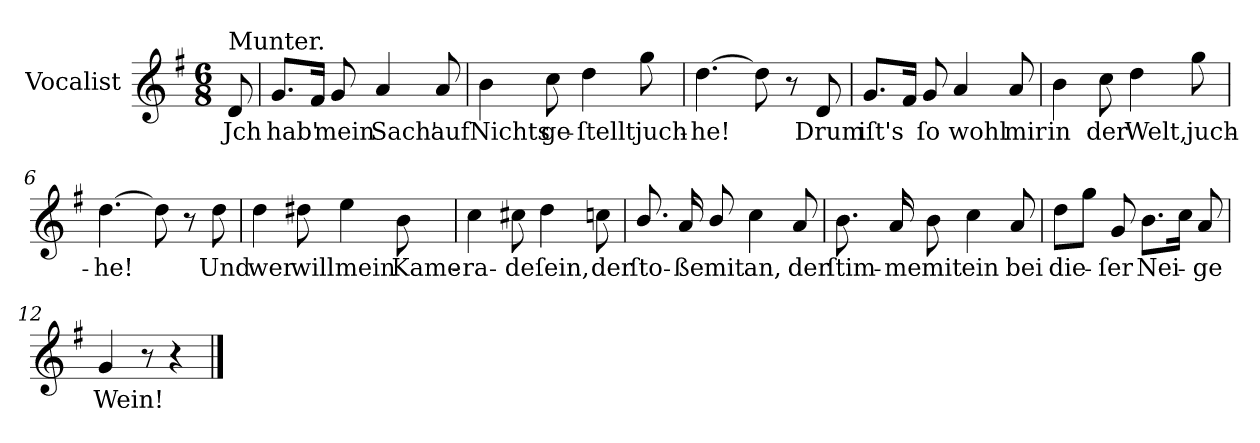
**kern	**text
*part1	*part1
*staff1	*staff1
*I"Vocalist	*
*clefG2	*
*k[f#]	*
*G:	*
*M6/8	*
=	=
!LO:TX:a:t=Munter.	!
8d	Jch
=1	=1
8.gL	hab'
16f#Jk	.
8g	mein
4a	Sach'
8a	auf
=2	=2
4b	Nichts
8cc	ge-
4dd	-ſtellt
8gg	juch-
=3	=3
[4.dd	-he!
8dd]	.
8r	.
8d	Drum
=4	=4
8.gL	iſt's
16f#Jk	.
8g	ſo
4a	wohl
8a	mir
=5	=5
4b	in
8cc	der
4dd	Welt,
8gg	juch-
=6	=6
[4.dd	-he!
8dd]	.
8r	.
8dd	Und
=7	=7
4dd	wer
8dd#X	will
4ee	mein
8b	Kame-
=8	=8
4cc	-ra-
8cc#X	-de
4dd	ſein,
8ccn	der
=9	=9
8.b/	ſto-
16a	-ße
8b/	mit
4cc	an,
8a	der
=10	=10
8.b	ſtim-
16a	-me
8b	mit
4cc	ein
8a	bei
=11	=11
8ddL	die-
8ggJ	.
8g	-ſer
8.bL	Nei-
16ccJk	.
8a	-ge
=12	=12
4g	Wein!
8r	.
4r	.
==	==
*-	*-
